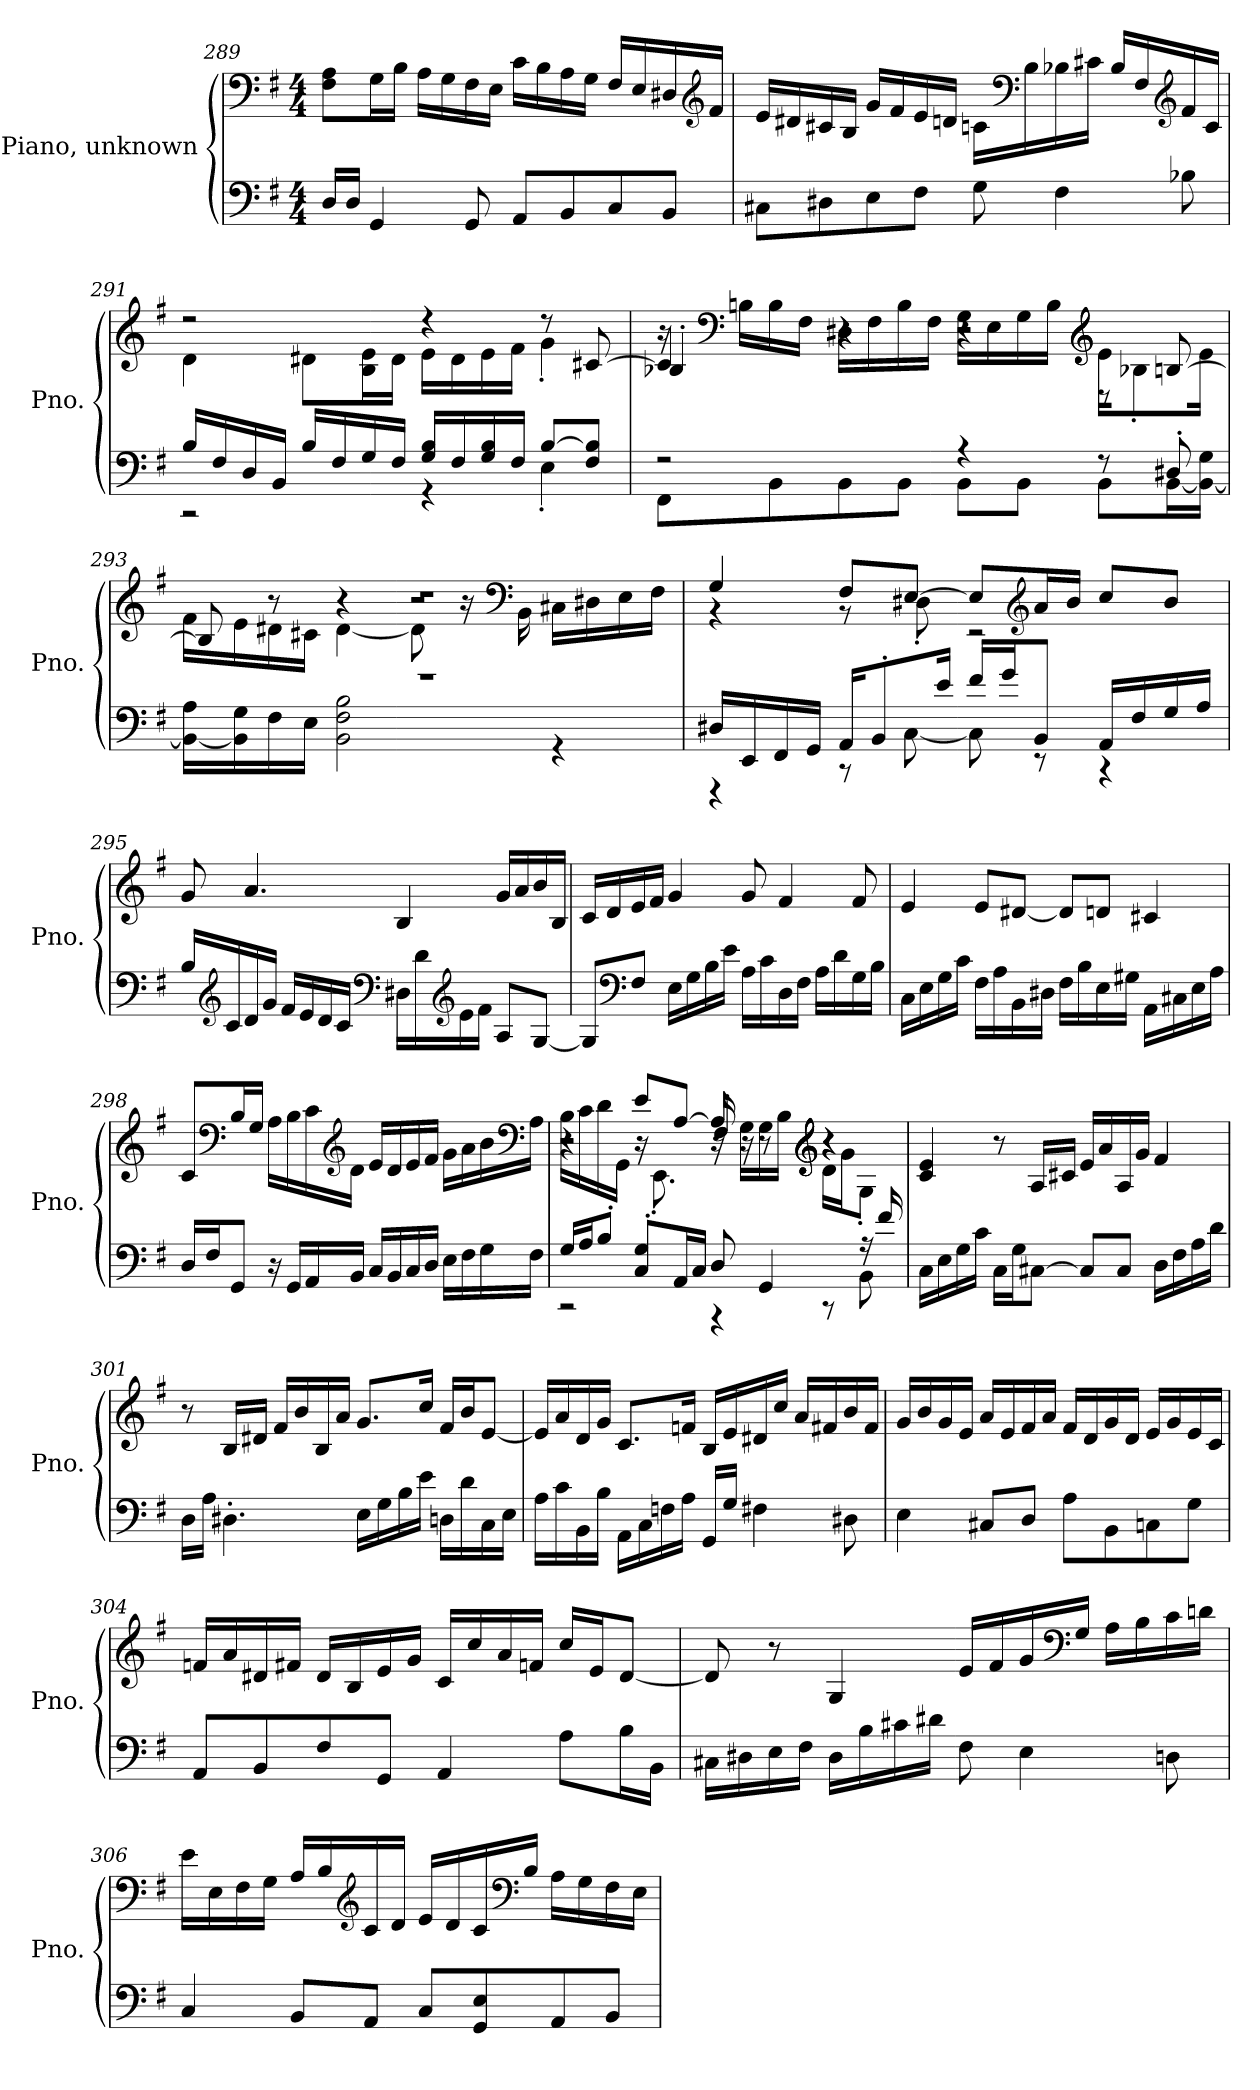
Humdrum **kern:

**kern	**kern
*part1	*part1
*staff2	*staff1
*I"Piano, unknown	*
*I'Pno.	*
*clefF4	*clefF4
*k[f#]	*k[f#]
*M4/4	*M4/4
=289	=289
16D/LL	8F#\ 8A\L
16D/JJ	.
4GG/	16G\L
.	16B\JJ
.	16A\LL
.	16G\
8GG/	16F#\
.	16E\JJ
8AA/L	16c\LL
.	16B\
8BB/	16A\
.	16G\JJ
8C/	16F#/LL
.	16E/
8BB/J	16D#X/
*	*clefG2
.	16f#/JJ
!!LO:LB:g=z
=290	=290
8C#X\L	16e/LL
.	16d#X/
8D#X\	16c#X/
.	16B/JJ
8E\	16g/LL
.	16f#/
8F#\J	16e/
.	16dn/JJ
8G\	16cn\LL
*	*clefF4
.	16B\
4F#\	16B-X\
.	16c#X\JJ
.	16B-/LL
.	16F#/
*	*clefG2
8B-X\	16f#/
.	16c#/JJ
=291	=291
*^	*^
16B/LL	2r	2r	4d\
16F#/	.	.	.
16D/	.	.	.
16BB/JJ	.	.	.
16B/LL	.	.	8d#X\L
16F#/	.	.	.
16G/	.	.	16B\ 16e\L
16F#/JJ	.	.	16d#\JJ
16G/ 16B/LL	4r	4r	16e\LL
16F#/	.	.	16d#\
16G/ 16B/	.	.	16e\
16F#/JJ	.	.	16f#\JJ
[8B/L	4E'\	8r	4g'\
8F#/ 8B/]J	.	[8c#X/	.
!!LO:LB:g=z
=292	=292	=292	=292
*	*	*	*^
2r	8FF#\L	4c#/]	16r	4B-X'/
*	*	*clefF4	*	*
.	.	.	16Bn\LL	.
.	8BB\	.	16B\	.
.	.	.	16F#\JJ	.
.	8BB\	4r	16D#X\LL	4r
.	.	.	16F#\	.
.	8BB\J	.	16B\	.
.	.	.	16F#\JJ	.
4r	8BB\L	2r	16G\LL	4r
.	.	.	16E\	.
.	8BB\J	.	16G\	.
.	.	.	16B\JJ	.
*	*	*clefG2	*	*
8r	8BB\L	.	16e\KL	8r
.	.	.	8B-X'\	.
8D#X'/	[16BB\L	.	.	[8Bn/
.	16BB\_ 16G\JJ	.	16e\Jk	.
=293	=293	=293	=293	=293
1r	16BB\_ 16A\LL	1r	16f#\LL	8B/]
.	16BB\] 16G\	.	16e\	.
.	16F#\	.	16d#X\	8r
.	16E\JJ	.	16c#X\JJ	.
.	2BB\ 2F#\ 2B\	.	[4d#\	4r
.	.	.	8d#\]	2r
.	.	.	16r	.
*	*	*clefF4	*	*
.	.	.	16BB\	.
.	4r	.	16C#X\LL	.
.	.	.	16D#X\	.
.	.	.	16E\	.
.	.	.	16F#\JJ	.
*	*	*	*v	*v
!!LO:LB:g=z
=294	=294	=294	=294
16D#X/LL	4r	4G/	4r
16EE/	.	.	.
16FF#/	.	.	.
16GG/JJ	.	.	.
16AA/KL	8r	8F#/L	8r
8BB'/	.	.	.
.	[8C\	[8E/J	8D#X'\
16e/Jk	.	.	.
16f#/LL	8C\]	8E/L]	2r
16g/J	.	.	.
*	*	*clefG2	*
8BB/J	8r	16a/L	.
.	.	16b/JJ	.
16AA/LL	4r	8cc/L	.
16F#/	.	.	.
16G/	.	8b/J	.
16A/JJ	.	.	.
*v	*v	*	*
*	*v	*v
=295	=295
16B/LL	8g/
*clefG2	*
16c/	.
16d/	4.a/
16g/JJ	.
16f#/LL	.
16e/	.
16d/	.
16c/JJ	.
*clefF4	*
16D#X\LL	4B/
16d\	.
*clefG2	*
16e\	.
16f#\JJ	.
8A/L	16g/LL
.	16a/
[8G/J	16b/
.	16B/JJ
!!LO:LB:g=z
=296	=296
8G/L]	16c/LL
.	16d/
*clefF4	*
8F#/J	16e/
.	16f#/JJ
16E\LL	4g/
16G\	.
16B\	.
16e\JJ	.
16A\LL	8g/
16c\	.
16D\	4f#/
16F#\JJ	.
16A\LL	.
16d\	.
16G\	8f#/
16B\JJ	.
=297	=297
16C\LL	4e/
16E\	.
16G\	.
16c\JJ	.
16F#\LL	8e/L
16A\	.
16BB\	[8d#X/J
16D#X\JJ	.
16F#\LL	8d#/L]
16B\	.
16E\	8dn/J
16G#X\JJ	.
16AA\LL	4c#X/
16C#X\	.
16E\	.
16A\JJ	.
!!LO:LB:g=z
=298	=298
16D/LL	8c/L
16F#/J	.
*	*clefF4
8GG/J	16B/L
.	16G/JJ
16r	16A\LL
16GG/LL	16B\
16AA/	16c\
*	*clefG2
16BB/JJ	16d\JJ
16C/LL	16e/LL
16BB/	16d/
16C/	16e/
16D/JJ	16f#/JJ
16E\LL	16g\LL
16F#\	16a\
16G\	16b\
*	*clefF4
16F#\JJ	16A\JJ
=299	=299
*^	*^
*	*	*	*^
16G/LL	2r	4r	16B\LL	2r
16A/J	.	.	16c\	.
8B'/J	.	.	16d\	.
.	.	.	16GG\JJ	.
8C/' 8G/'L	.	8e/L	16r	.
.	.	.	8.EE'\	.
16AA/L	.	[8A/J	.	.
16C/JJ	.	.	.	.
8D/	4r	16A/]	16r	4F#'/
.	.	16r	16G\LL	.
4GG/	.	8r	16G\	.
.	.	.	16B\JJ	.
*	*	*clefG2	*	*
.	8r	4r	16d\LL	4r
.	.	.	16g\J	.
16r	8BB\	.	8G'\J	.
16f#/	.	.	.	.
*v	*v	*	*	*
*	*v	*v	*v
!!LO:PB:g=z
=300	=300
16C\LL	4c/ 4e/
16E\	.
16G\	.
16c\JJ	.
16C\LL	8r
16G\J	.
[8C#X\J	16A/LL
.	16c#X/JJ
8C#/L]	16e/LL
.	16a/
8C#/J	16A/
.	16g/JJ
16D\LL	4f#/
16F#\	.
16A\	.
16d\JJ	.
=301	=301
16D\LL	8r
16A\JJ	.
4.D#X'\	16B/LL
.	16d#X/JJ
.	16f#/LL
.	16b/
.	16B/
.	16a/JJ
16E\LL	8.g/L
16G\	.
16B\	.
16e\JJ	16cc/Jk
16Dn\LL	16f#/LL
16d\	16b/J
16C\	[8e/J
16E\JJ	.
!!LO:LB:g=z
=302	=302
16A\LL	16e/LL]
16c\	16a/
16BB\	16d/
16B\JJ	16g/JJ
16AA\LL	8.c/L
16C\	.
16Fn\	.
16A\JJ	16fn/Jk
16GG/LL	16B/LL
16G/JJ	16e/
4F#X\	16d#X/
.	16cc/JJ
.	16a/LL
.	16f#X/
8D#X\	16b/
.	16f#/JJ
=303	=303
4E\	16g/LL
.	16b/
.	16g/
.	16e/JJ
8C#X/L	16a/LL
.	16e/
8D/J	16f#/
.	16a/JJ
8A\L	16f#/LL
.	16d/
8BB\	16g/
.	16d/JJ
8Cn\	16e/LL
.	16g/
8G\J	16e/
.	16c/JJ
!!LO:LB:g=z
=304	=304
8AA/L	16fn/LL
.	16a/
8BB/	16d#X/
.	16f#X/JJ
8F#/	16d#/LL
.	16B/
8GG/J	16e/
.	16g/JJ
4AA/	16c/LL
.	16cc/
.	16a/
.	16fn/JJ
8A\L	16cc/LL
.	16e/J
16B\L	[8d#/J
16BB\JJ	.
=305	=305
16C#X\LL	8d#/]
16D#X\	.
16E\	8r
16F#\JJ	.
16D#\LL	4G/
16B\	.
16c#X\	.
16d#X\JJ	.
8F#\	16e/LL
.	16f#/
4E\	16g/
*	*clefF4
.	16G/JJ
.	16A\LL
.	16B\
8Dn\	16c\
.	16dn\JJ
!!LO:LB:g=z
=306	=306
4C/	16e\LL
.	16E\
.	16F#\
.	16G\JJ
8BB/L	16A/LL
.	16B/
*	*clefG2
8AA/J	16c/
.	16d/JJ
8C/L	16e/LL
.	16d/
8GG/ 8E/	16c/
*	*clefF4
.	16B/JJ
8AA/	16A\LL
.	16G\
8BB/J	16F#\
.	16E\JJ
=	=
*-	*-
